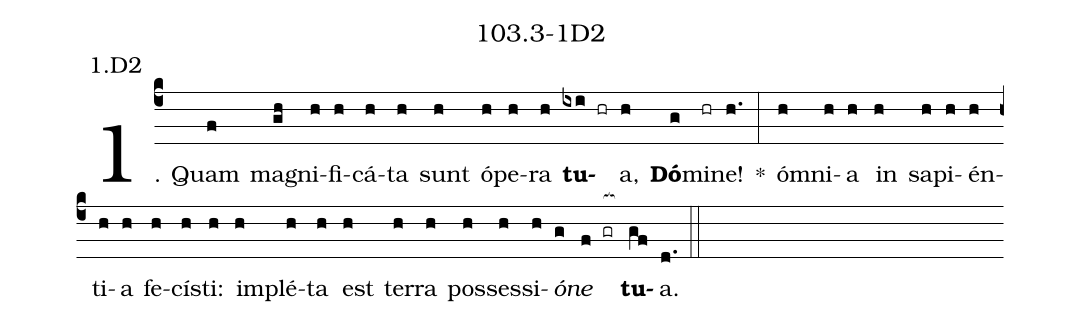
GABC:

name: 103.3-1D2;
annotation: 1.D2;
%%
(c4)1. Quam(f) ma(gh)gni(h)fi(h)cá(h)ta(h) sunt(h) ó(h)pe(h)ra(h) <b>tu</b>(ixi hr)a,(h) <b>Dó</b>(g)mi(hr)ne!(h.) *(:) óm(h)ni(h)a(h) in(h) sa(h)pi(h)én(h)ti(h)a(h) fe(h)cís(h)ti:(h) im(h)plé(h)ta(h) est(h) ter(h)ra(h) pos(h)ses(h)si(h)<i>ó</i>(g)<i>ne</i>(f gr[ocb:1{]) <b>tu</b>(gf[ocb:0}])a.(d.) (::)


%E(h) u(h) o(g) u(f) a(gf) e.(d.) (::)
